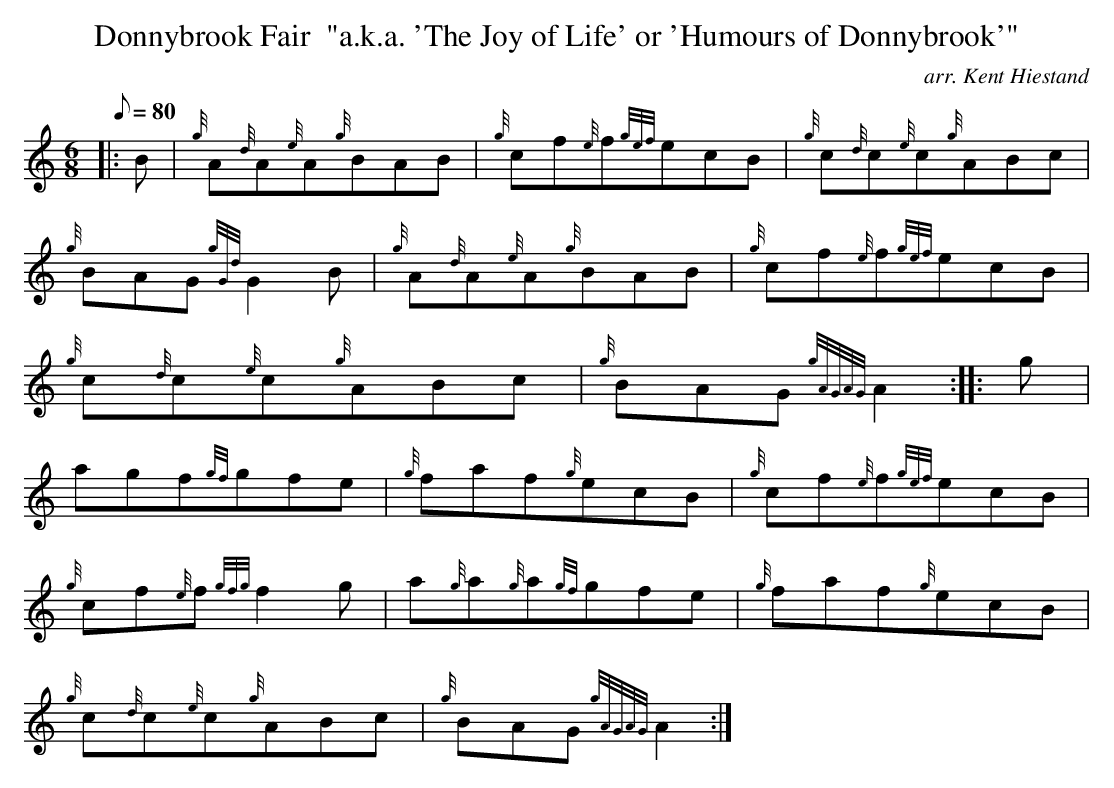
X:1
T:Donnybrook Fair  "a.k.a. 'The Joy of Life' or 'Humours of Donnybrook'"
M:6/8
L:1/8
Q:80
C:arr. Kent Hiestand
K:HP
|: B | \
{g}A{d}A{e}A{g}BAB | \
{g}cf{e}f{gef}ecB | \
{g}c{d}c{e}c{g}ABc |
{g}BAG{gGd}G2B | \
{g}A{d}A{e}A{g}BAB | \
{g}cf{e}f{gef}ecB |
{g}c{d}c{e}c{g}ABc | \
{g}BAG{gAGAG}A2 :: \
g |
agf{gf}gfe | \
{g}faf{g}ecB | \
{g}cf{e}f{gef}ecB |
{g}cf{e}f{gfg}f2g | \
a{g}a{g}a{gf}gfe | \
{g}faf{g}ecB |
{g}c{d}c{e}c{g}ABc | \
{g}BAG{gAGAG}A2 :|
